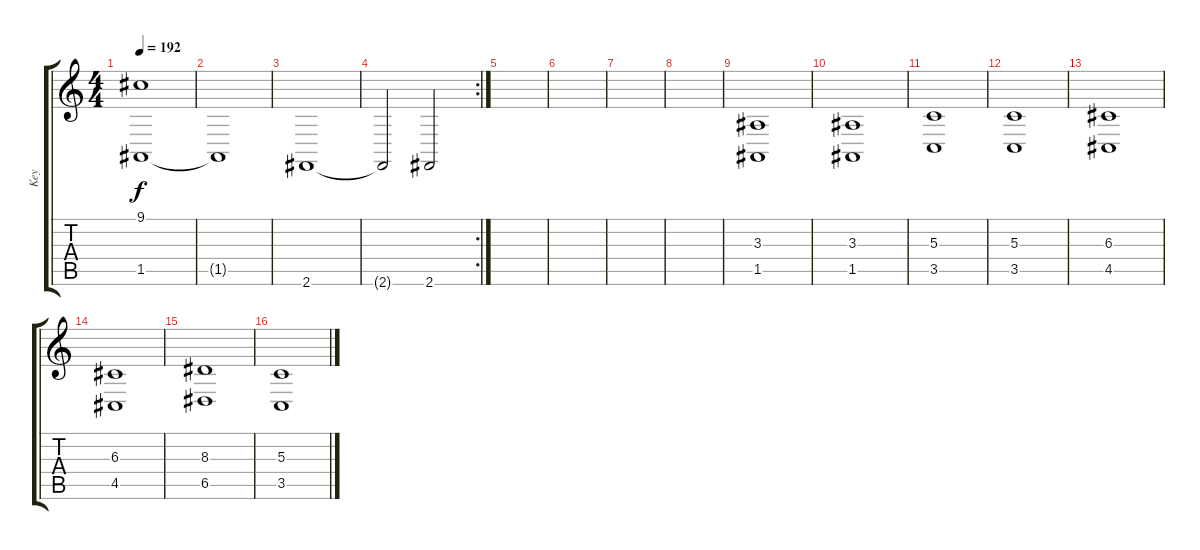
\track ("Key" "Key") {instrument stringensemble1}
\staff {score tabs}
\tuning (E4 B3 G3 D3 A2 E2) {hide}
\ts (4 4)
\tempo 192
\clef g2
\ks c
(9.1 1.5).1{dy f} |
1.5{t}.1 |
2.6.1 |
\rc 2
2.6{t}.2 2.6.2 |
|
|
|
|
(3.3 1.5).1{instrument choiraahs} |
(3.3 1.5).1{instrument choiraahs} |
(5.3 3.5).1{instrument choiraahs} |
(5.3 3.5).1{instrument choiraahs} |
(6.3 4.5).1{instrument choiraahs} |
(6.3 4.5).1{instrument choiraahs} |
(8.3 6.5).1{instrument choiraahs} |
(5.3 3.5).1{instrument choiraahs}
